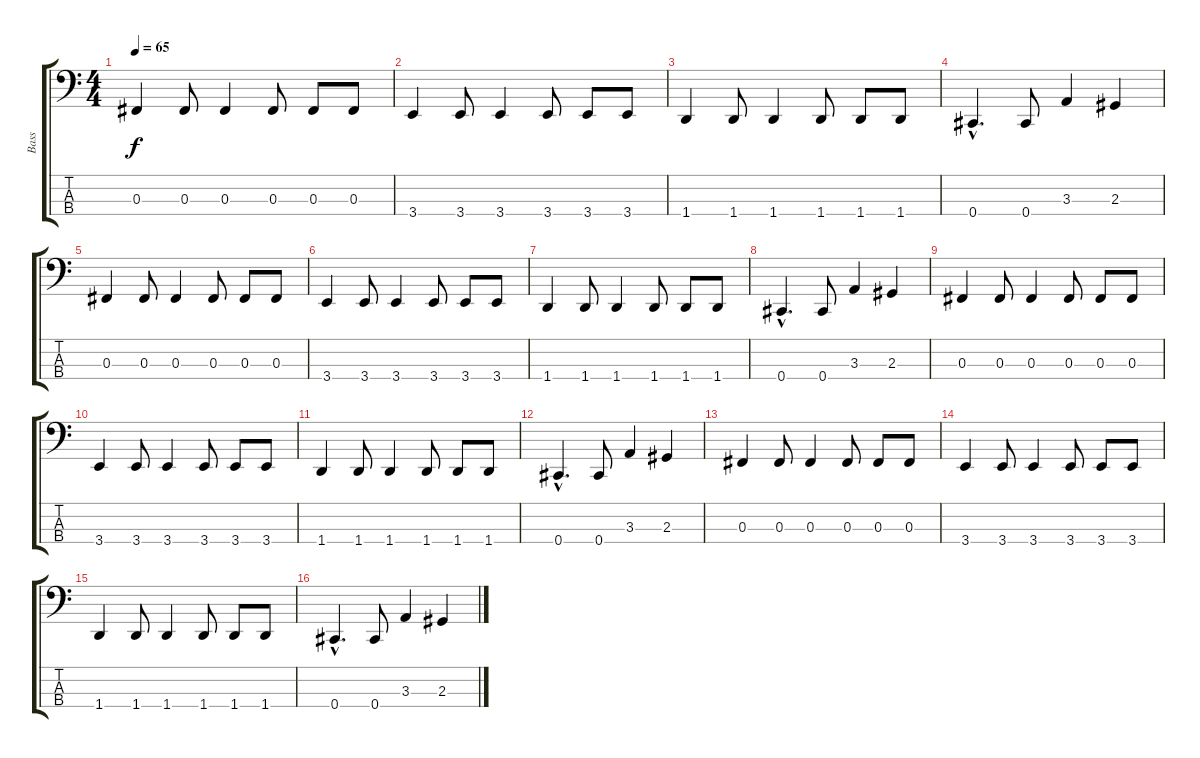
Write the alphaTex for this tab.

\track ("Bass" "Bass") {instrument electricbasspick}
\staff {score tabs}
\tuning (E2 B1 Gb1 Db1) {hide}
\ts (4 4)
\tempo 65
\clef f4
\ks c
0.3.4{dy f instrument electricbasspick} 0.3.8 0.3.4 0.3.8 0.3.8 0.3.8 |
3.4.4 3.4.8 3.4.4 3.4.8 3.4.8 3.4.8 |
1.4.4 1.4.8 1.4.4 1.4.8 1.4.8 1.4.8 |
0.4{hac}.4{d} 0.4.8 3.3.4 2.3.4 |
0.3.4 0.3.8 0.3.4 0.3.8 0.3.8 0.3.8 |
3.4.4 3.4.8 3.4.4 3.4.8 3.4.8 3.4.8 |
1.4.4 1.4.8 1.4.4 1.4.8 1.4.8 1.4.8 |
0.4{hac}.4{d} 0.4.8 3.3.4 2.3.4 |
0.3.4 0.3.8 0.3.4 0.3.8 0.3.8 0.3.8 |
3.4.4 3.4.8 3.4.4 3.4.8 3.4.8 3.4.8 |
1.4.4 1.4.8 1.4.4 1.4.8 1.4.8 1.4.8 |
0.4{hac}.4{d} 0.4.8 3.3.4 2.3.4 |
0.3.4 0.3.8 0.3.4 0.3.8 0.3.8 0.3.8 |
3.4.4 3.4.8 3.4.4 3.4.8 3.4.8 3.4.8 |
1.4.4 1.4.8 1.4.4 1.4.8 1.4.8 1.4.8 |
0.4{hac}.4{d} 0.4.8 3.3.4 2.3.4
